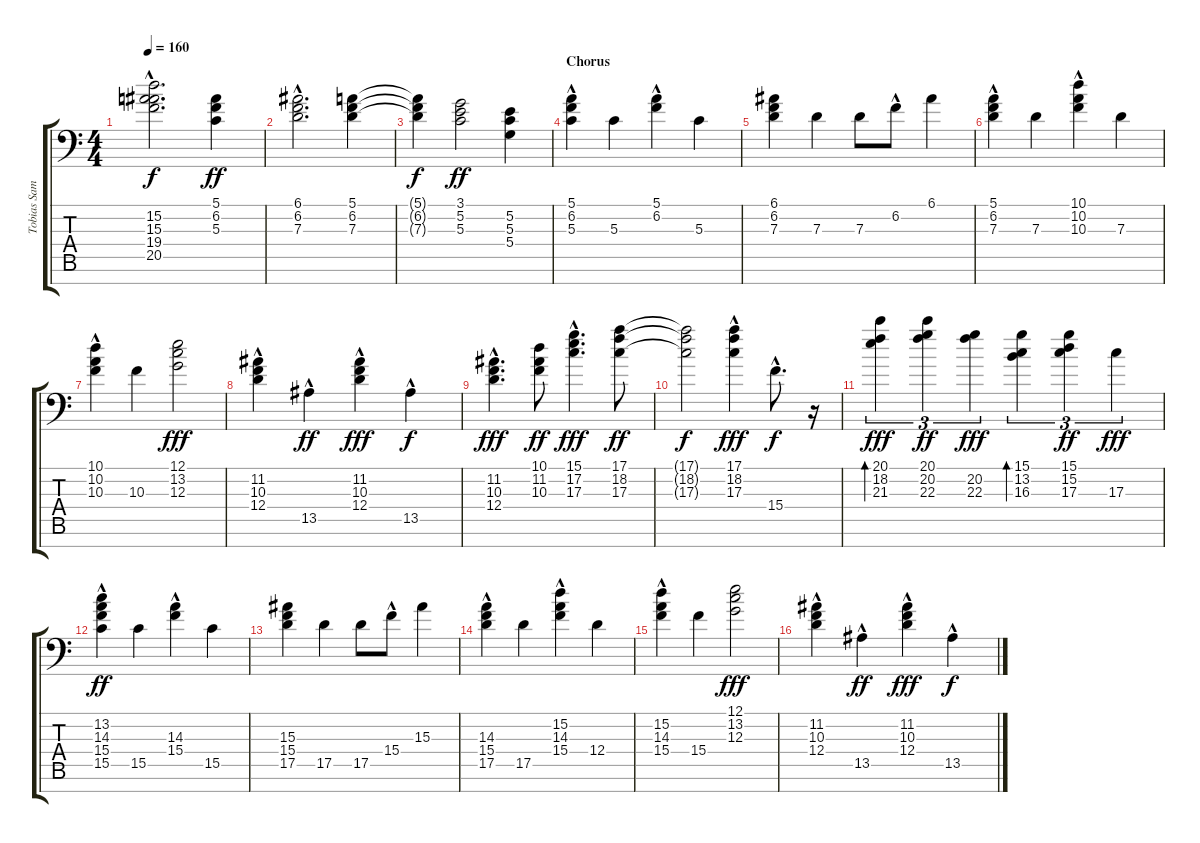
\track ("Tobias Sammet - Piano" "Tobias Sam") {instrument brightacousticpiano}
\staff {score tabs}
\tuning (E4 B3 G3 D3 A2 E2 E1) {hide}
\ts (4 4)
\tempo 160
\clef f4
\ks c
(15.2{hac t} 15.3{hac t} 19.4{hac t} 20.5{hac t}).2{d dy f} (5.1 6.2 5.3).4{dy ff} |
(6.1{hac} 6.2{hac} 7.3{hac}).2{d} (5.1 6.2 7.3).4 |
(5.1{t} 6.2{t} 7.3{t}).4{dy f} (3.1 5.2 5.3).2{dy ff} (5.2 5.3 5.4).4 |
\section ("" "Chorus")
(5.1{hac} 6.2{hac} 5.3).4{balance 8 instrument brightacousticpiano} 5.3.4 (5.1{hac} 6.2{hac}).4 5.3.4 |
(6.1 6.2 7.3).4 7.3.4 7.3.8 6.2{hac}.8 6.1.4 |
(5.1{hac} 6.2{hac} 7.3).4 7.3.4 (10.1{hac} 10.2{hac} 10.3{hac}).4 7.3.4 |
(10.1{hac} 10.2{hac} 10.3).4 10.3.4 (12.1 13.2 12.3).2{dy fff} |
(11.2{hac} 10.3{hac} 12.4{hac}).4 13.5{hac}.4{dy ff} (11.2{hac} 10.3{hac} 12.4{hac}).4{dy fff} 13.5{hac}.4{dy f} |
(11.2{hac} 10.3{hac} 12.4{hac}).4{d dy fff} (10.1 11.2 10.3).8{dy ff} (15.1{hac} 17.2{hac} 17.3{hac}).4{d dy fff} (17.1 18.2 17.3).8{dy ff} |
(17.1{t} 18.2{t} 17.3{t}).2{dy f} (17.1{hac} 18.2{hac} 17.3{hac}).4{dy fff} 15.4{hac}.8{d dy f} r.16 |
(20.1 18.2 21.3).4{tu (3 2) bd 240 dy fff} (20.1 20.2 22.3).4{tu (3 2) dy ff} (20.2 22.3).4{tu (3 2) dy fff} (15.1 13.2 16.3).4{tu (3 2) bd 240} (15.1 15.2 17.3).4{tu (3 2) dy ff} 17.3.4{tu (3 2) dy fff} |
(13.2{hac} 14.3{hac} 15.4{hac} 15.5).4{dy ff} 15.5.4 (14.3{hac} 15.4{hac}).4 15.5.4 |
(15.3 15.4 17.5).4 17.5.4 17.5.8 15.4{hac}.8 15.3.4 |
(14.3{hac} 15.4{hac} 17.5).4 17.5.4 (15.2{hac} 14.3{hac} 15.4{hac}).4 12.4.4 |
(15.2{hac} 14.3{hac} 15.4).4 15.4.4 (12.1 13.2 12.3).2{dy fff} |
(11.2{hac} 10.3{hac} 12.4{hac}).4 13.5{hac}.4{dy ff} (11.2{hac} 10.3{hac} 12.4{hac}).4{dy fff} 13.5{hac}.4{dy f}
